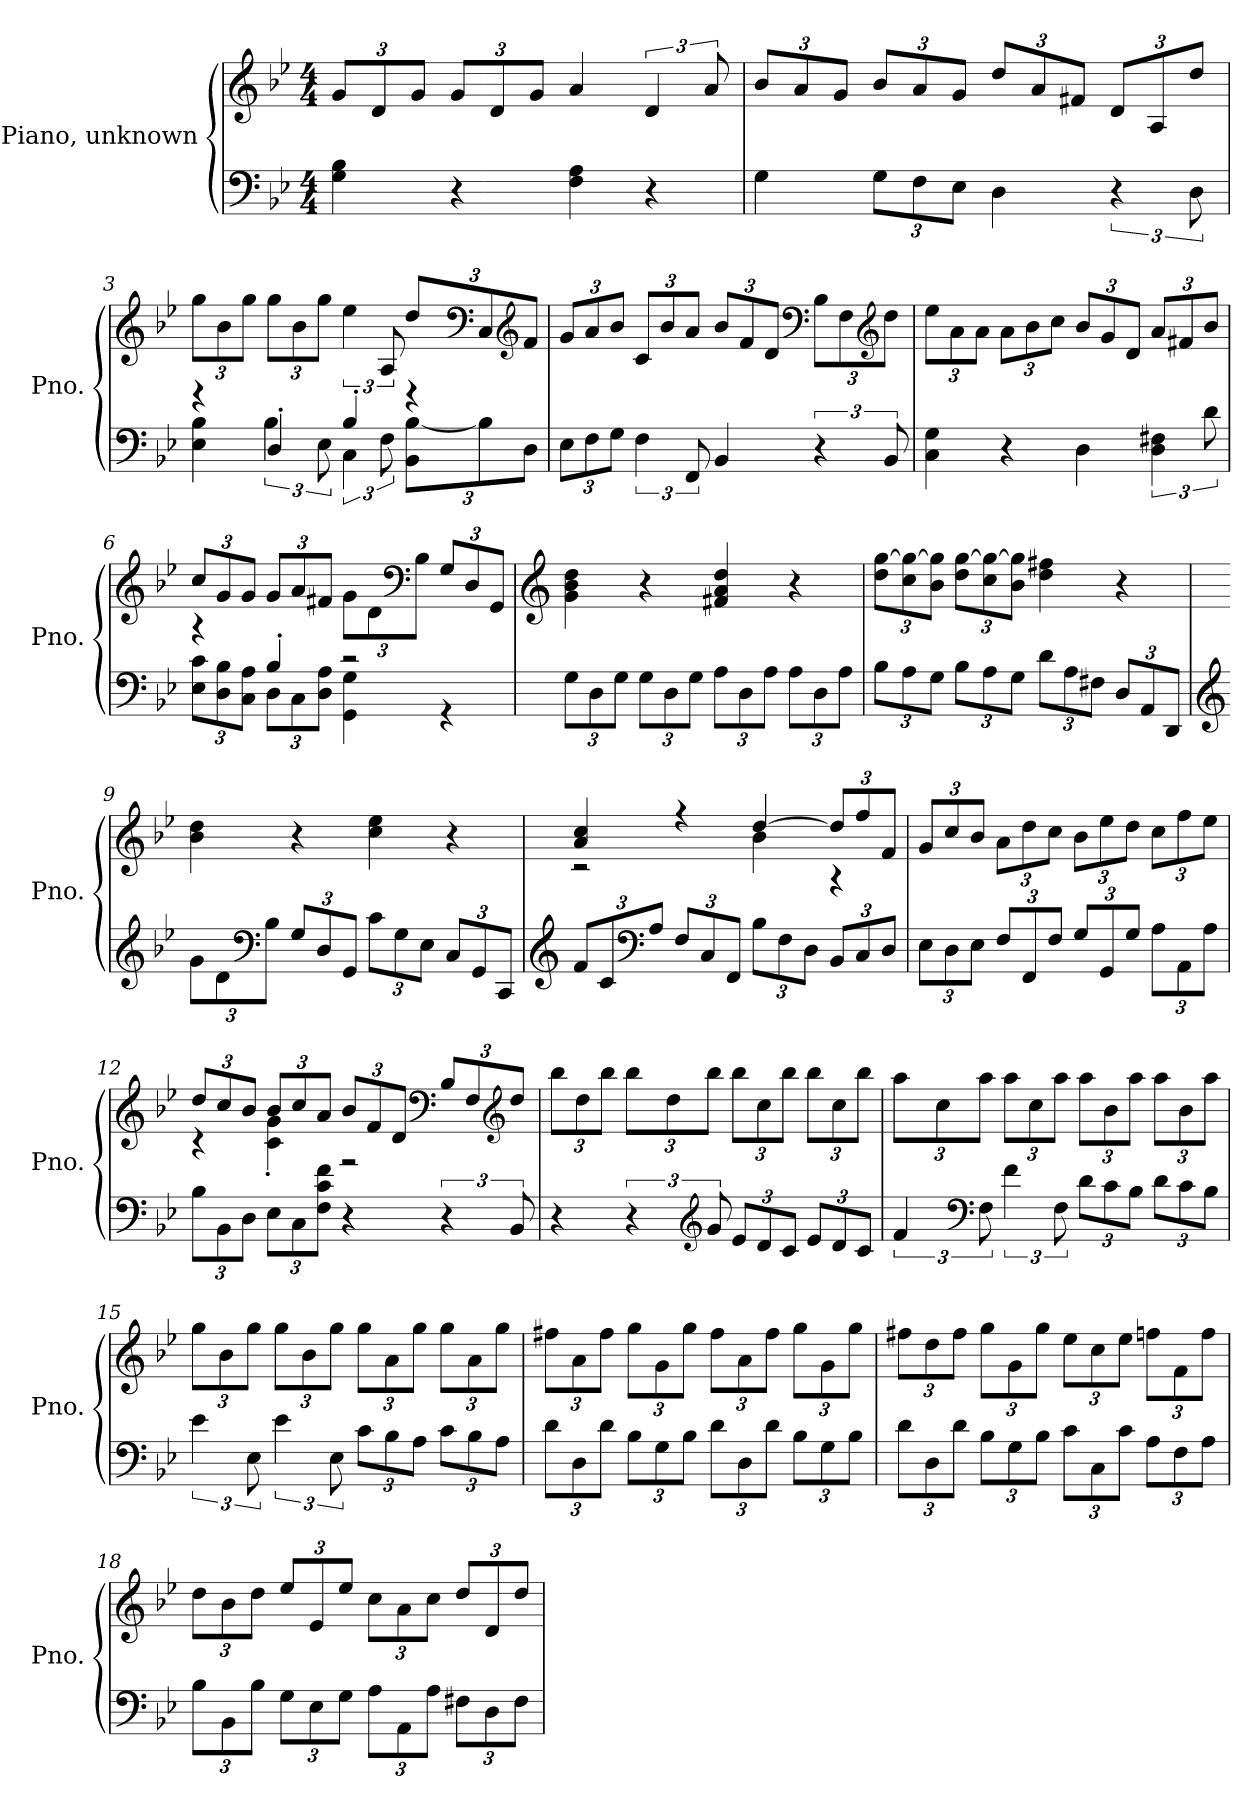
**kern	**kern
*part1	*part1
*staff2	*staff1
*I"Piano, unknown	*
*I'Pno.	*
*clefF4	*clefG2
*k[b-e-]	*k[b-e-]
*M4/4	*M4/4
*MM120	*MM120
*	*Xbrackettup
=1	=1
4G\ 4B-\	12g/L
.	12d/
.	12g/J
4r	12g/L
.	12d/
.	12g/J
4F\ 4A\	4a/
*	*brackettup
4r	6d/
.	12a/
=2	=2
*	*Xbrackettup
4G\	12b-/L
.	12a/
.	12g/J
*Xbrackettup	*
12G\L	12b-/L
12F\	12a/
12E-\J	12g/J
4D\	12dd/L
.	12a/
.	12f#X/J
*brackettup	*
6r	12d/L
.	12A/
12D\	12dd/J
=3	=3
*^	*
4r	4E-\ 4B-\	12gg\L
.	.	12b-\
.	.	12gg\J
4D'/	6B-\	12gg\L
.	.	12b-\
.	12E-\	12gg\J
*	*	*brackettup
4B-'/	6C\	6ee-\
.	12F\	12A/
*	*Xbrackettup	*Xbrackettup
4r	12BB-\ [12B-\L	12dd/L
*	*	*clefF4
.	12B-\]	12C/
*	*	*clefG2
.	12D\J	12f/J
*v	*v	*
!!LO:LB:g=z
=4	=4
12E-\L	12g/L
12F\	12a/
12G\J	12b-/J
*brackettup	*
6F\	12c/L
.	12b-/
12FF/	12a/J
4BB-/	12b-/L
.	12f/
.	12d/J
*	*clefF4
6r	12B-\L
.	12F\
*	*clefG2
12BB-/	12dd\J
=5	=5
4C\ 4G\	12ee-\L
.	12a\
.	12a\J
4r	12a\L
.	12b-\
.	12cc\J
4D\	12b-/L
.	12g/
.	12d/J
6D\ 6F#X\	12a/L
.	12f#X/
12d\	12b-/J
=6	=6
*^	*
*	*Xbrackettup	*
4r	12E-\ 12c\L	12cc/L
.	12D\ 12B-\	12g/
.	12C\ 12A\J	12g/J
4B-'/	12D\L	12g/L
.	12C\	12a/
.	12D\ 12A\J	12f#X/J
2r	4GG\ 4G\	12g\L
.	.	12d\
*	*	*clefF4
.	.	12B-\J
.	4r	12G/L
.	.	12D/
.	.	12GG/J
*v	*v	*
!!LO:LB:g=z
=7	=7
*	*clefG2
12G\L	4g\ 4b-\ 4dd\
12D\	.
12G\J	.
12G\L	4r
12D\	.
12G\J	.
12A\L	4f#X/ 4a/ 4dd/
12D\	.
12A\J	.
12A\L	4r
12D\	.
12A\J	.
=8	=8
12B-\L	12dd\ [12gg\L
12A\	12cc\ 12gg\_
12G\J	12b-\ 12gg\]J
12B-\L	12dd\ [12gg\L
12A\	12cc\ 12gg\_
12G\J	12b-\ 12gg\]J
12d\L	4dd\ 4ff#X\
12A\	.
12F#X\J	.
12D/L	4r
12AA/	.
12DD/J	.
=9	=9
*clefG2	*
12g\L	4b-\ 4dd\
12d\	.
*clefF4	*
12B-\J	.
12G/L	4r
12D/	.
12GG/J	.
12c\L	4cc\ 4ee-\
12G\	.
12E-\J	.
12C/L	4r
12GG/	.
12CC/J	.
!!LO:LB:g=z
=10	=10
*clefG2	*
*	*^
12f/L	4a/ 4cc/	2r
12c/	.	.
*clefF4	*	*
12A/J	.	.
12F/L	4r	.
12C/	.	.
12FF/J	.	.
12B-\L	[4dd/	4b-\
12F\	.	.
12D\J	.	.
12BB-/L	12dd/L]	4r
12C/	12ff/	.
12D/J	12f/J	.
*	*v	*v
=11	=11
12E-\L	12g/L
12D\	12cc/
12E-\J	12b-/J
12F/L	12a\L
12FF/	12dd\
12F/J	12cc\J
12G/L	12b-\L
12GG/	12ee-\
12G/J	12dd\J
12A\L	12cc\L
12AA\	12ff\
12A\J	12ee-\J
=12	=12
*	*^
12B-\L	12dd/L	4r
12BB-\	12cc/	.
12D\J	12b-/J	.
12E-\L	12b-/L	4c\' 4g\'
12C\	12cc/	.
12F\ 12c\ 12f\J	12a/J	.
4r	12b-/L	2r
.	12f/	.
.	12d/J	.
*	*clefF4	*
*brackettup	*	*
6r	12B-/L	.
.	12F/	.
*	*clefG2	*
12BB-/	12dd/J	.
*	*v	*v
!!LO:LB:g=z
=13	=13
4r	12bb-\L
.	12dd\
.	12bb-\J
6r	12bb-\L
.	12dd\
*clefG2	*
12g/	12bb-\J
*Xbrackettup	*
12e-/L	12bb-\L
12d/	12cc\
12c/J	12bb-\J
12e-/L	12bb-\L
12d/	12cc\
12c/J	12bb-\J
=14	=14
*brackettup	*
6f/	12aa\L
.	12cc\
*clefF4	*
12F\	12aa\J
6f\	12aa\L
.	12cc\
12F\	12aa\J
*Xbrackettup	*
12d\L	12aa\L
12c\	12b-\
12B-\J	12aa\J
12d\L	12aa\L
12c\	12b-\
12B-\J	12aa\J
=15	=15
*brackettup	*
6e-\	12gg\L
.	12b-\
12E-\	12gg\J
6e-\	12gg\L
.	12b-\
12E-\	12gg\J
*Xbrackettup	*
12c\L	12gg\L
12B-\	12a\
12A\J	12gg\J
12c\L	12gg\L
12B-\	12a\
12A\J	12gg\J
!!LO:LB:g=z
=16	=16
12d\L	12ff#X\L
12D\	12a\
12d\J	12ff#\J
12B-\L	12gg\L
12G\	12g\
12B-\J	12gg\J
12d\L	12ff#\L
12D\	12a\
12d\J	12ff#\J
12B-\L	12gg\L
12G\	12g\
12B-\J	12gg\J
=17	=17
12d\L	12ff#X\L
12D\	12dd\
12d\J	12ff#\J
12B-\L	12gg\L
12G\	12g\
12B-\J	12gg\J
12c\L	12ee-\L
12C\	12cc\
12c\J	12ee-\J
12A\L	12ffn\L
12F\	12f\
12A\J	12ff\J
=18	=18
12B-\L	12dd\L
12BB-\	12b-\
12B-\J	12dd\J
12G\L	12ee-/L
12E-\	12e-/
12G\J	12ee-/J
12A\L	12cc\L
12AA\	12a\
12A\J	12cc\J
12F#X\L	12dd/L
12D\	12d/
12F#\J	12dd/J
=	=
*-	*-
